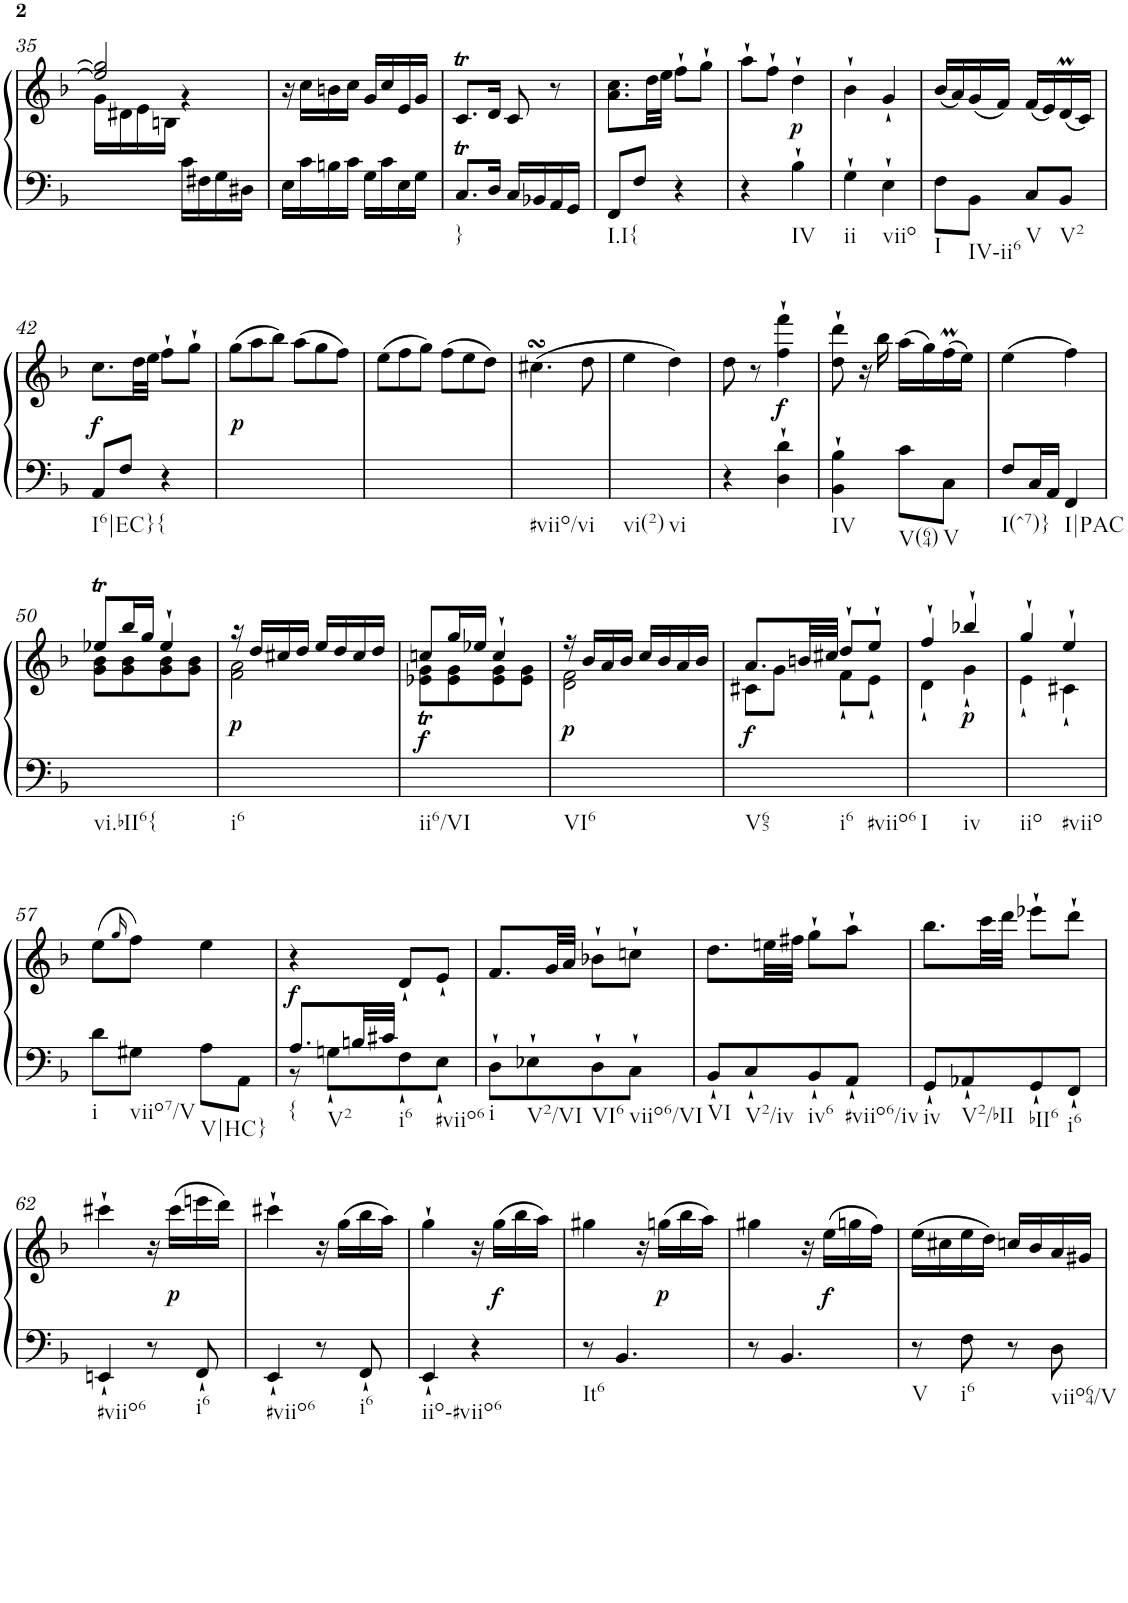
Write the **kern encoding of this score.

**kern	**kern	**dynam
*part1	*part1	*part1
*staff2	*staff1	*staff1/2
*I"Harpsichord	*	*
*I'Hch.	*	*
!!LO:PB:g=z
*clefF4	*clefG2	*
*k[b-]	*k[b-]	*
*F:	*F:	*
*M2/4	*M2/4	*
=35	=35	=35
*^	*^	*
2ryy	4ryy	2ee/] 2gg/]	16g\LL	.
.	.	.	16d#X\	.
.	.	.	16e\	.
.	.	.	16Bn\JJ	.
.	16c\LL	.	4r	.
.	16F#X\	.	.	.
.	16G\	.	.	.
.	16D#X\JJ	.	.	.
*v	*v	*	*	*
*	*v	*v	*
=36	=36	=36
16E\LL	16r	.
16c\	16cc\LL	.
16Bn\	16bn\	.
16c\JJ	16cc\JJ	.
16G\LL	16g/LL	.
16c\	16cc/	.
16E\	16e/	.
16G\JJ	16g/JJ	.
=37	=37	=37
!LO:TX:b:t=}	!	!
8.CT/L	8.cT/L	.
16D/Jk	16d/Jk	.
16C/LL	8c/	.
16BB-X/	.	.
16AA/	8r	.
16GG/JJ	.	.
=38	=38	=38
!LO:TX:b:t=I.I{	!	!
8FF/L	8.a\ 8.cc\L	.
8F/J	.	.
.	32dd\LL	.
.	32ee\JJJ	.
4r	8ff`\L	.
.	8gg`\J	.
=39	=39	=39
4r	8aa`\L	.
.	8ff`\J	.
!LO:TX:b:t=IV	!	!
!	!	!LO:DY:b
4B-`\	4dd`\	p
=40	=40	=40
!LO:TX:b:t=ii	!	!
4G`\	4b-`\	.
!LO:TX:b:t=viio	!	!
4E`\	4g`/	.
=41	=41	=41
!LO:TX:b:t=I	!	!
8F\L	(<16b-/LL	.
.	16a/)	.
!LO:TX:b:t=IV-ii6	!	!
8BB-\J	(<16g/	.
.	16f/JJ)	.
!LO:TX:b:t=V	!	!
8C/L	(<16f/LL	.
.	16e/)	.
!LO:TX:b:t=V2	!	!
8BB-/J	(<16dM/	.
.	16c/JJ)	.
!!LO:LB:g=z
=42	=42	=42
!LO:TX:b:t=I6|EC}{	!	!
!	!	!LO:DY:b
8AA/L	8.cc\L	f
8F/J	.	.
.	32dd\LL	.
.	32ee\JJJ	.
4r	8ff`\L	.
.	8gg`\J	.
=43	=43	=43
*	*Xtuplet	*
!	!	!LO:DY:b
2ryy	(>12gg\L	p
.	12aa\	.
.	12bb-\J)	.
.	(>12aa\L	.
.	12gg\	.
.	12ff\J)	.
=44	=44	=44
2ryy	(>12ee\L	.
.	12ff\	.
.	12gg\J)	.
.	(>12ff\L	.
.	12ee\	.
.	12dd\J)	.
=45	=45	=45
!LO:TX:b:t=#viio/vi	!	!
2ryy	(>4.cc#XsSsS\	.
.	8dd\	.
=46	=46	=46
!LO:TX:b:t=vi(2)	!	!
!LO:TX:b:t=vi	!	!
2ryy	4ee\	.
.	4dd\)	.
=47	=47	=47
4r	8dd\	.
.	8r	.
!	!	!LO:DY:b
4D\` 4d\`	4ff\` 4fff\`	f
=48	=48	=48
!LO:TX:b:t=IV	!	!
4BB-\` 4B-\`	8dd\` 8ddd\`	.
.	16r	.
.	16bb-\	.
!LO:TX:b:t=V(64)	!	!
8c\L	(>16aa\LL	.
.	16gg\)	.
!LO:TX:b:t=V	!	!
8C\J	(>16ffM\	.
.	16ee\JJ)	.
=49	=49	=49
!LO:TX:b:t=I(^7)}	!	!
8F/L	(>4ee\	.
16C/L	.	.
16AA/JJ	.	.
!LO:TX:b:t=I|PAC	!	!
4FF/	4ff\)	.
!!LO:LB:g=z
=50	=50	=50
*	*^	*
!LO:TX:b:t=vi.bII6{	!	!	!
2ryy	8ee-XT/L	8g\ 8b-\L	.
.	16bb-/L	8g\ 8b-\	.
.	16gg/JJ	.	.
.	4ee-`/	8g\ 8b-\	.
.	.	8g\ 8b-\J	.
=51	=51	=51	=51
!LO:TX:b:t=i6	!	!	!
!	!	!	!LO:DY:b
2ryy	16r	2f\ 2a\	p
.	16dd/LL	.	.
.	16cc#X/	.	.
.	16dd/JJ	.	.
.	16ee/LL	.	.
.	16dd/	.	.
.	16cc#/	.	.
.	16dd/JJ	.	.
=52	=52	=52	=52
!LO:TX:b:t=ii6/VI	!	!	!
!	!	!	!LO:DY:b
2ryy	8ccn/L	8e-X\T 8g\TL	f
.	16gg/L	8e-\ 8g\	.
.	16ee-X/JJ	.	.
.	4cc`/	8e-\ 8g\	.
.	.	8e-\ 8g\J	.
=53	=53	=53	=53
!LO:TX:b:t=VI6	!	!	!
!	!	!	!LO:DY:b
2ryy	16r	2d\ 2f\	p
.	16b-/LL	.	.
.	16a/	.	.
.	16b-/JJ	.	.
.	16cc/LL	.	.
.	16b-/	.	.
.	16a/	.	.
.	16b-/JJ	.	.
=54	=54	=54	=54
!LO:TX:b:t=V65	!	!	!
!LO:TX:b:t=i6	!	!	!
!LO:TX:b:t=#viio6	!	!	!
!	!	!	!LO:DY:b
2ryy	8.a/L	8c#X\L	f
.	.	8g\J	.
.	32bn/LL	.	.
.	32cc#X/JJJ	.	.
.	8dd`/L	8f`\L	.
.	8ee`/J	8e`\J	.
=55	=55	=55	=55
!LO:TX:b:t=I	!	!	!
!LO:TX:b:t=iv	!	!	!
2ryy	4ff`/	4d`\	.
!	!	!	!LO:DY:b
.	4bb-X`/	4g`\	p
=56	=56	=56	=56
!LO:TX:b:t=iio	!	!	!
!LO:TX:b:t=#viio	!	!	!
2ryy	4gg`/	4e`\	.
.	4ee`/	4c#X`\	.
!!LO:LB:g=z
=57	=57	=57	=57
!LO:TX:b:t=i	!	!	!
*	*v	*v	*
8d\L	(8ee\L	.
.	16qgg/	.
!LO:TX:b:t=viio7/V	!	!
8G#X\J	8ff\J)	.
!LO:TX:b:t=V|HC}	!	!
8A\L	4ee\	.
8AA\J	.	.
=58	=58	=58
*^	*	*
!LO:TX:b:t={	!	!	!
!LO:TX:b:t=V2	!	!	!
!	!	!	!LO:DY:b
8.A/L	8r	4r	f
.	8Gn`\L	.	.
32Bn/LL	.	.	.
32c#X/JJJ	.	.	.
!LO:TX:b:t=i6	!	!	!
!LO:TX:b:t=#viio6	!	!	!
4ryy	8F`\	8d`/L	.
.	8E`\J	8e`/J	.
=59	=59	=59	=59
!LO:TX:b:t=i	!	!	!
*v	*v	*	*
8D`\L	8.f/L	.
!LO:TX:b:t=V2/VI	!	!
8E-X`\	.	.
.	32g/LL	.
.	32a/JJJ	.
!LO:TX:b:t=VI6	!	!
8D`\	8b-X`\L	.
!LO:TX:b:t=viio6/VI	!	!
8C`\J	8ccn`\J	.
=60	=60	=60
!LO:TX:b:t=VI	!	!
8BB-`/L	8.dd\L	.
!LO:TX:b:t=V2/iv	!	!
8C`/	.	.
.	32een\LL	.
.	32ff#X\JJJ	.
!LO:TX:b:t=iv6	!	!
8BB-`/	8gg`\L	.
!LO:TX:b:t=#viio6/iv	!	!
8AA`/J	8aa`\J	.
=61	=61	=61
!LO:TX:b:t=iv	!	!
8GG`/L	8.bb-\L	.
!LO:TX:b:t=V2/bII	!	!
8AA-X`/	.	.
.	32ccc\LL	.
.	32ddd\JJJ	.
!LO:TX:b:t=bII6	!	!
8GG`/	8eee-X`\L	.
!LO:TX:b:t=i6	!	!
8FF`/J	8ddd`\J	.
!!LO:LB:g=z
=62	=62	=62
!LO:TX:b:t=#viio6	!	!
4EEn`/	4ccc#X`\	.
8r	16r	.
!	!	!LO:DY:b
.	(>16ccc#\LL	p
!LO:TX:b:t=i6	!	!
8FF`/	16eeen\	.
.	16ddd\JJ)	.
=63	=63	=63
!LO:TX:b:t=#viio6	!	!
4EE`/	4ccc#X`\	.
8r	16r	.
.	(>16gg\LL	.
!LO:TX:b:t=i6	!	!
8FF`/	16bb-\	.
.	16aa\JJ)	.
=64	=64	=64
!LO:TX:b:t=iio-#viio6	!	!
4EE`/	4gg`\	.
4r	16r	.
!	!	!LO:DY:b
.	(>16gg\LL	f
.	16bb-\	.
.	16aa\JJ)	.
=65	=65	=65
!LO:TX:b:t=It6	!	!
8r	4gg#X\	.
4.BB-/	.	.
.	16r	.
!	!	!LO:DY:b
.	(>16ggn\LL	p
.	16bb-\	.
.	16aa\JJ)	.
=66	=66	=66
8r	4gg#X\	.
4.BB-/	.	.
.	16r	.
!	!	!LO:DY:b
.	(>16ee\LL	f
.	16ggn\	.
.	16ff\JJ)	.
=67	=67	=67
!LO:TX:b:t=V	!	!
8r	(>16ee\LL	.
.	16cc#X\	.
!LO:TX:b:t=i6	!	!
8F\	16ee\	.
.	16dd\JJ)	.
8r	16ccn/LL	.
.	16b-/	.
!LO:TX:b:t=viio64/V	!	!
8D\	16a/	.
.	16g#X/JJ	.
=	=	=
*-	*-	*-
